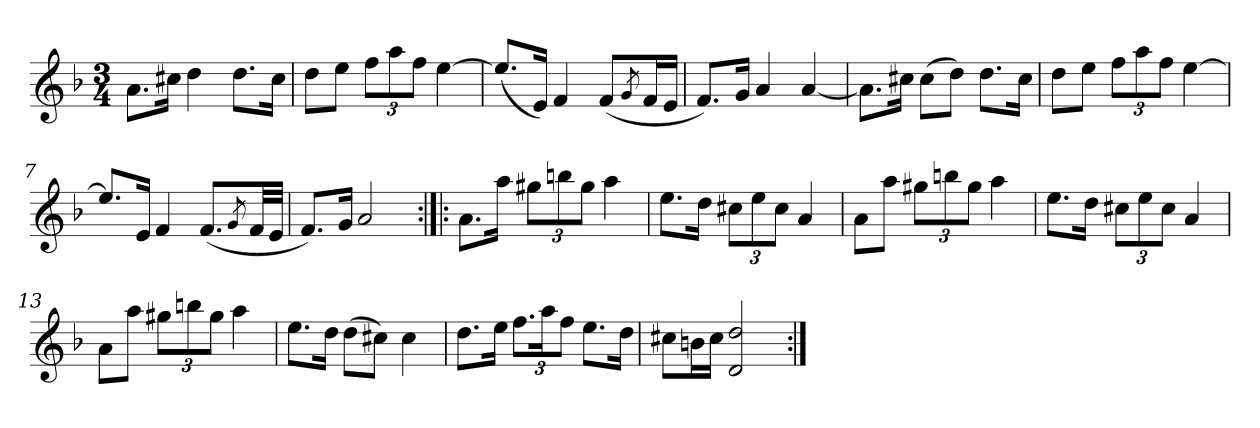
**kern
*part1
*staff1
*clefG2
*k[b-]
*d:
*M3/4
=1
8.a\L
16cc#X\Jk
4dd\
8.dd\L
16cc#\Jk
=2
8dd\L
8ee\J
*Xbrackettup
12ff\L
12aa\
12ff\J
[4ee\
=3
(<8.ee/L]
16e/Jk)
4f/
(<8f/L
8qg/
16f/L
16e/JJ
=4
8.f/L)
16g/Jk
4a/
[4a/
=5
8.a\L]
16cc#X\Jk
(>8cc#\L
8dd\J)
8.dd\L
16cc#\Jk
=6
8dd\L
8ee\J
12ff\L
12aa\
12ff\J
[4ee\
!!LO:LB:g=z
=7
8.ee/L]
16e/Jk
4f/
(<8.f/L
8qg/
32f/LL
32e/JJJ
=8
8.f/L)
16g/Jk
2a/
=9:|!|:
8.a\L
16aa\Jk
12gg#X\L
12bbn\
12gg#\J
4aa\
=10
8.ee\L
16dd\Jk
12cc#X\L
12ee\
12cc#\J
4a/
=11
8a\L
8aa\J
12gg#X\L
12bbn\
12gg#\J
4aa\
=12
8.ee\L
16dd\Jk
12cc#X\L
12ee\
12cc#\J
4a/
!!LO:LB:g=z
=13
8a\L
8aa\J
12gg#X\L
12bbn\
12gg#\J
4aa\
=14
8.ee\L
16dd\Jk
(>8dd\L
8cc#X\J)
4cc#\
=15
8.dd\L
16ee\Jk
12.ff\L
24aa\K
12ff\J
8.ee\L
16dd\Jk
=16
8cc#X\L
16bn\L
16cc#\JJ
2d/ 2dd/
=:|!
*-
